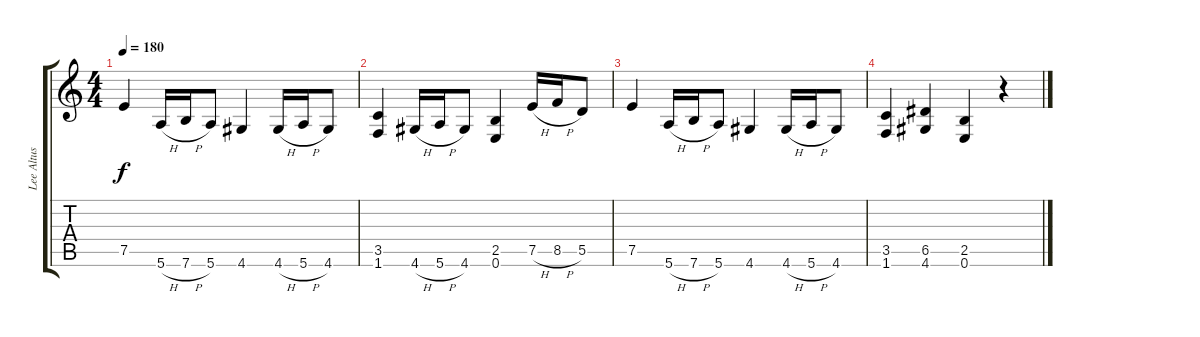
\track ("Lee Altus" "Lee Altus") {instrument distortionguitar}
\staff {score tabs}
\tuning (E4 B3 G3 D3 A2 E2) {hide}
\ts (4 4)
\tempo 180
\clef g2
\ks c
7.5.4{dy f} 5.6{h}.16 7.6{h}.16 5.6.8 4.6.4 4.6{h}.16 5.6{h}.16 4.6.8 |
(3.5 1.6).4 4.6{h}.16 5.6{h}.16 4.6.8 (2.5 0.6).4 7.5{h}.16 8.5{h}.16 5.5.8 |
7.5.4 5.6{h}.16 7.6{h}.16 5.6.8 4.6.4 4.6{h}.16 5.6{h}.16 4.6.8 |
(3.5 1.6).4 (6.5 4.6).4 (2.5 0.6).4 r.4
